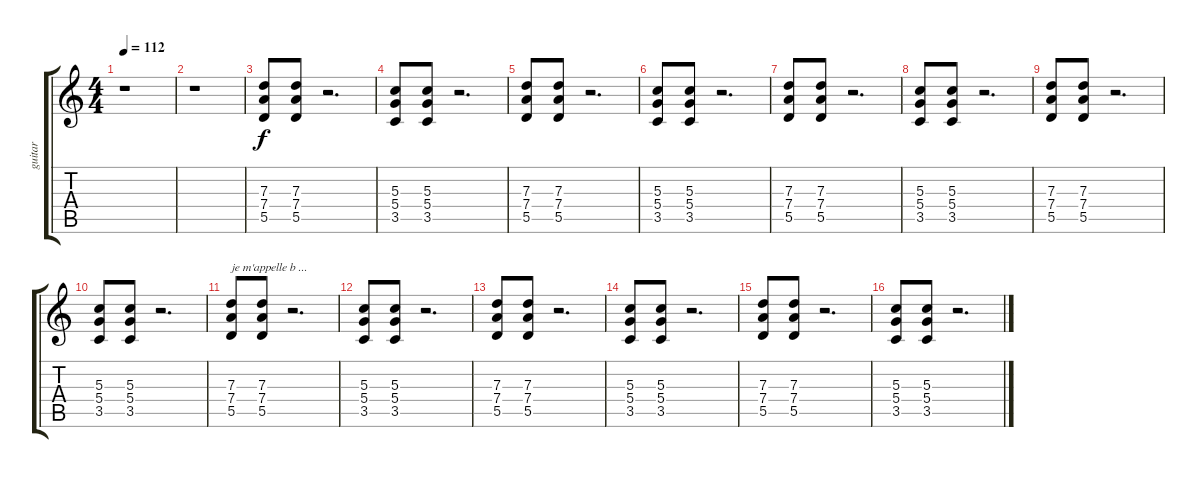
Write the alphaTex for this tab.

\track ("guitar" "guitar") {instrument overdrivenguitar}
\staff {score tabs}
\tuning (E4 B3 G3 D3 A2 E2) {hide}
\ts (4 4)
\tempo 112
\clef g2
\ks c
r.1{dy f instrument overdrivenguitar} |
r.1 |
(7.3 7.4 5.5).8 (7.3 7.4 5.5).8 r.2{d} |
(5.3 5.4 3.5).8 (5.3 5.4 3.5).8 r.2{d} |
(7.3 7.4 5.5).8 (7.3 7.4 5.5).8 r.2{d} |
(5.3 5.4 3.5).8 (5.3 5.4 3.5).8 r.2{d} |
(7.3 7.4 5.5).8 (7.3 7.4 5.5).8 r.2{d} |
(5.3 5.4 3.5).8 (5.3 5.4 3.5).8 r.2{d} |
(7.3 7.4 5.5).8 (7.3 7.4 5.5).8 r.2{d} |
(5.3 5.4 3.5).8 (5.3 5.4 3.5).8 r.2{d} |
(7.3 7.4 5.5).8{txt "je m'appelle b ..."} (7.3 7.4 5.5).8 r.2{d} |
(5.3 5.4 3.5).8 (5.3 5.4 3.5).8 r.2{d} |
(7.3 7.4 5.5).8 (7.3 7.4 5.5).8 r.2{d} |
(5.3 5.4 3.5).8 (5.3 5.4 3.5).8 r.2{d} |
(7.3 7.4 5.5).8 (7.3 7.4 5.5).8 r.2{d} |
(5.3 5.4 3.5).8 (5.3 5.4 3.5).8 r.2{d}
